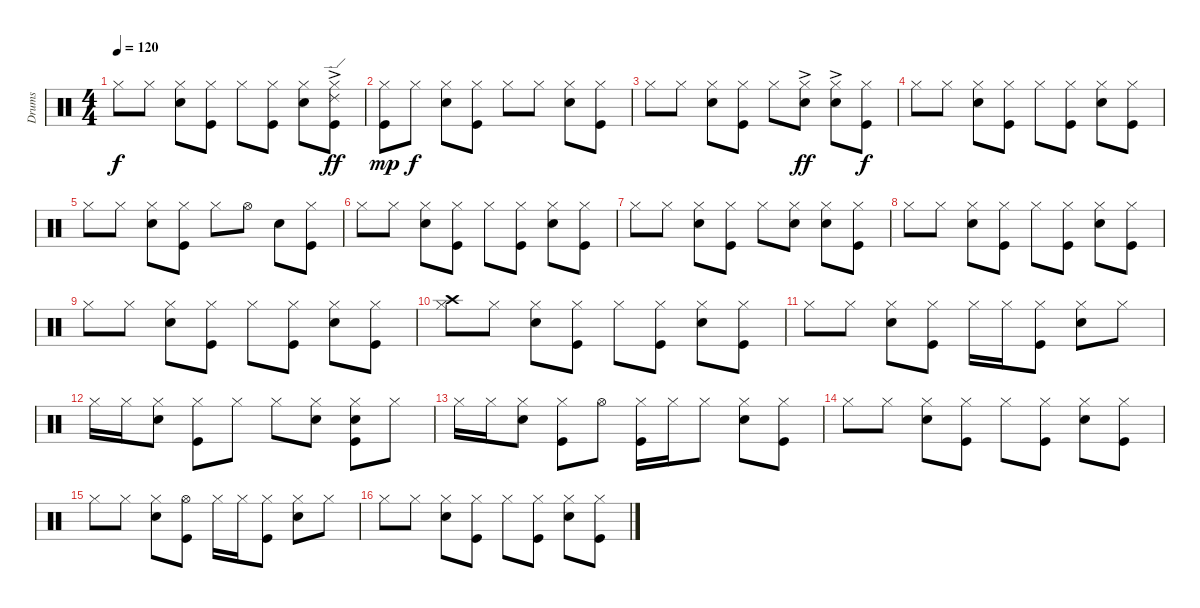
\track ("Drums" "Drums") {instrument percussion}
\staff {score}
\articulation defaults
\ts (4 4)
\tempo 120
\clef neutral
\ks c "Hi-Hat (closed)".8{dy f} "Hi-Hat (closed)".8
("Hi-Hat (closed)" "Snare (hit) 2").8 ("Hi-Hat (closed)" "Kick (hit)").8 "Hi-Hat (closed)".8 ("Hi-Hat (closed)" "Kick (hit)").8 ("Hi-Hat (closed)" "Snare (hit) 2").8 ("Hi-Hat (closed)" "Ride (edge) 2"{ac} "Kick (hit)").8{dy ff} |
("Hi-Hat (closed)" "Kick (hit)").8{dy mp} "Hi-Hat (closed)".8{dy f} ("Hi-Hat (closed)" "Snare (hit) 2").8 ("Hi-Hat (closed)" "Kick (hit)").8 "Hi-Hat (closed)".8 "Hi-Hat (closed)".8 ("Hi-Hat (closed)" "Snare (hit) 2").8 ("Hi-Hat (closed)" "Kick (hit)").8 |
"Hi-Hat (closed)".8 "Hi-Hat (closed)".8 ("Hi-Hat (closed)" "Snare (hit) 2").8 ("Hi-Hat (closed)" "Kick (hit)").8 "Hi-Hat (closed)".8 ("Hi-Hat (closed)" "Snare (hit) 2"{ac}).8{dy ff} ("Hi-Hat (closed)" "Snare (hit) 2"{ac}).8 ("Hi-Hat (closed)" "Kick (hit)").8{dy f} |
"Hi-Hat (closed)".8 "Hi-Hat (closed)".8 ("Hi-Hat (closed)" "Snare (hit) 2").8 ("Hi-Hat (closed)" "Kick (hit)").8 "Hi-Hat (closed)".8 ("Hi-Hat (closed)" "Kick (hit)").8 ("Hi-Hat (closed)" "Snare (hit) 2").8 ("Hi-Hat (closed)" "Kick (hit)").8 |
"Hi-Hat (closed)".8 "Hi-Hat (closed)".8 ("Hi-Hat (closed)" "Snare (hit) 2").8 ("Hi-Hat (closed)" "Kick (hit)").8 "Hi-Hat (closed)".8 "Hi-Hat (open)".8 "Snare (hit) 2".8 ("Hi-Hat (closed)" "Kick (hit)").8 |
"Hi-Hat (closed)".8 "Hi-Hat (closed)".8 ("Hi-Hat (closed)" "Snare (hit) 2").8 ("Hi-Hat (closed)" "Kick (hit)").8 "Hi-Hat (closed)".8 ("Hi-Hat (closed)" "Kick (hit)").8 ("Hi-Hat (closed)" "Snare (hit) 2").8 ("Hi-Hat (closed)" "Kick (hit)").8 |
"Hi-Hat (closed)".8 "Hi-Hat (closed)".8 ("Hi-Hat (closed)" "Snare (hit) 2").8 ("Hi-Hat (closed)" "Kick (hit)").8 "Hi-Hat (closed)".8 ("Hi-Hat (closed)" "Snare (hit) 2").8 ("Hi-Hat (closed)" "Snare (hit) 2").8 ("Hi-Hat (closed)" "Kick (hit)").8 |
"Hi-Hat (closed)".8 "Hi-Hat (closed)".8 ("Hi-Hat (closed)" "Snare (hit) 2").8 ("Hi-Hat (closed)" "Kick (hit)").8 "Hi-Hat (closed)".8 ("Hi-Hat (closed)" "Kick (hit)").8 ("Hi-Hat (closed)" "Snare (hit) 2").8 ("Hi-Hat (closed)" "Kick (hit)").8 |
"Hi-Hat (closed)".8 "Hi-Hat (closed)".8 ("Hi-Hat (closed)" "Snare (hit) 2").8 ("Hi-Hat (closed)" "Kick (hit)").8 "Hi-Hat (closed)".8 ("Hi-Hat (closed)" "Kick (hit)").8 ("Hi-Hat (closed)" "Snare (hit) 2").8 ("Hi-Hat (closed)" "Kick (hit)").8 |
("Hi-Hat (closed)" "Crash high (hit)").8 "Hi-Hat (closed)".8 ("Hi-Hat (closed)" "Snare (hit) 2").8 ("Hi-Hat (closed)" "Kick (hit)").8 "Hi-Hat (closed)".8 ("Hi-Hat (closed)" "Kick (hit)").8 ("Hi-Hat (closed)" "Snare (hit) 2").8 ("Hi-Hat (closed)" "Kick (hit)").8 |
"Hi-Hat (closed)".8 "Hi-Hat (closed)".8 ("Hi-Hat (closed)" "Snare (hit) 2").8 ("Hi-Hat (closed)" "Kick (hit)").8 "Hi-Hat (closed)".16 "Hi-Hat (closed)".16 ("Hi-Hat (closed)" "Kick (hit)").8 ("Hi-Hat (closed)" "Snare (hit) 2").8 "Hi-Hat (closed)".8 |
"Hi-Hat (closed)".16 "Hi-Hat (closed)".16 ("Hi-Hat (closed)" "Snare (hit) 2").8 ("Hi-Hat (closed)" "Kick (hit)").8 "Hi-Hat (closed)".8 "Hi-Hat (closed)".8 ("Hi-Hat (closed)" "Snare (hit) 2").8 ("Hi-Hat (closed)" "Snare (hit) 2" "Kick (hit)").8 "Hi-Hat (closed)".8 |
"Hi-Hat (closed)".16 "Hi-Hat (closed)".16 ("Hi-Hat (closed)" "Snare (hit) 2").8 ("Hi-Hat (closed)" "Kick (hit)").8 "Hi-Hat (open)".8 ("Hi-Hat (closed)" "Kick (hit)").16 "Hi-Hat (closed)".16 "Hi-Hat (closed)".8 ("Hi-Hat (closed)" "Snare (hit) 2").8 ("Hi-Hat (closed)" "Kick (hit)").8 |
"Hi-Hat (closed)".8 "Hi-Hat (closed)".8 ("Hi-Hat (closed)" "Snare (hit) 2").8 ("Hi-Hat (closed)" "Kick (hit)").8 "Hi-Hat (closed)".8 ("Hi-Hat (closed)" "Kick (hit)").8 ("Hi-Hat (closed)" "Snare (hit) 2").8 ("Hi-Hat (closed)" "Kick (hit)").8 |
"Hi-Hat (closed)".8 "Hi-Hat (closed)".8 ("Hi-Hat (closed)" "Snare (hit) 2").8 ("Hi-Hat (open)" "Kick (hit)").8 "Hi-Hat (closed)".16 "Hi-Hat (closed)".16 ("Hi-Hat (closed)" "Kick (hit)").8 ("Hi-Hat (closed)" "Snare (hit) 2").8 "Hi-Hat (closed)".8 |
"Hi-Hat (closed)".8 "Hi-Hat (closed)".8 ("Hi-Hat (closed)" "Snare (hit) 2").8 ("Hi-Hat (closed)" "Kick (hit)").8 "Hi-Hat (closed)".8 ("Hi-Hat (closed)" "Kick (hit)").8 ("Hi-Hat (closed)" "Snare (hit) 2").8 ("Hi-Hat (closed)" "Kick (hit)").8
